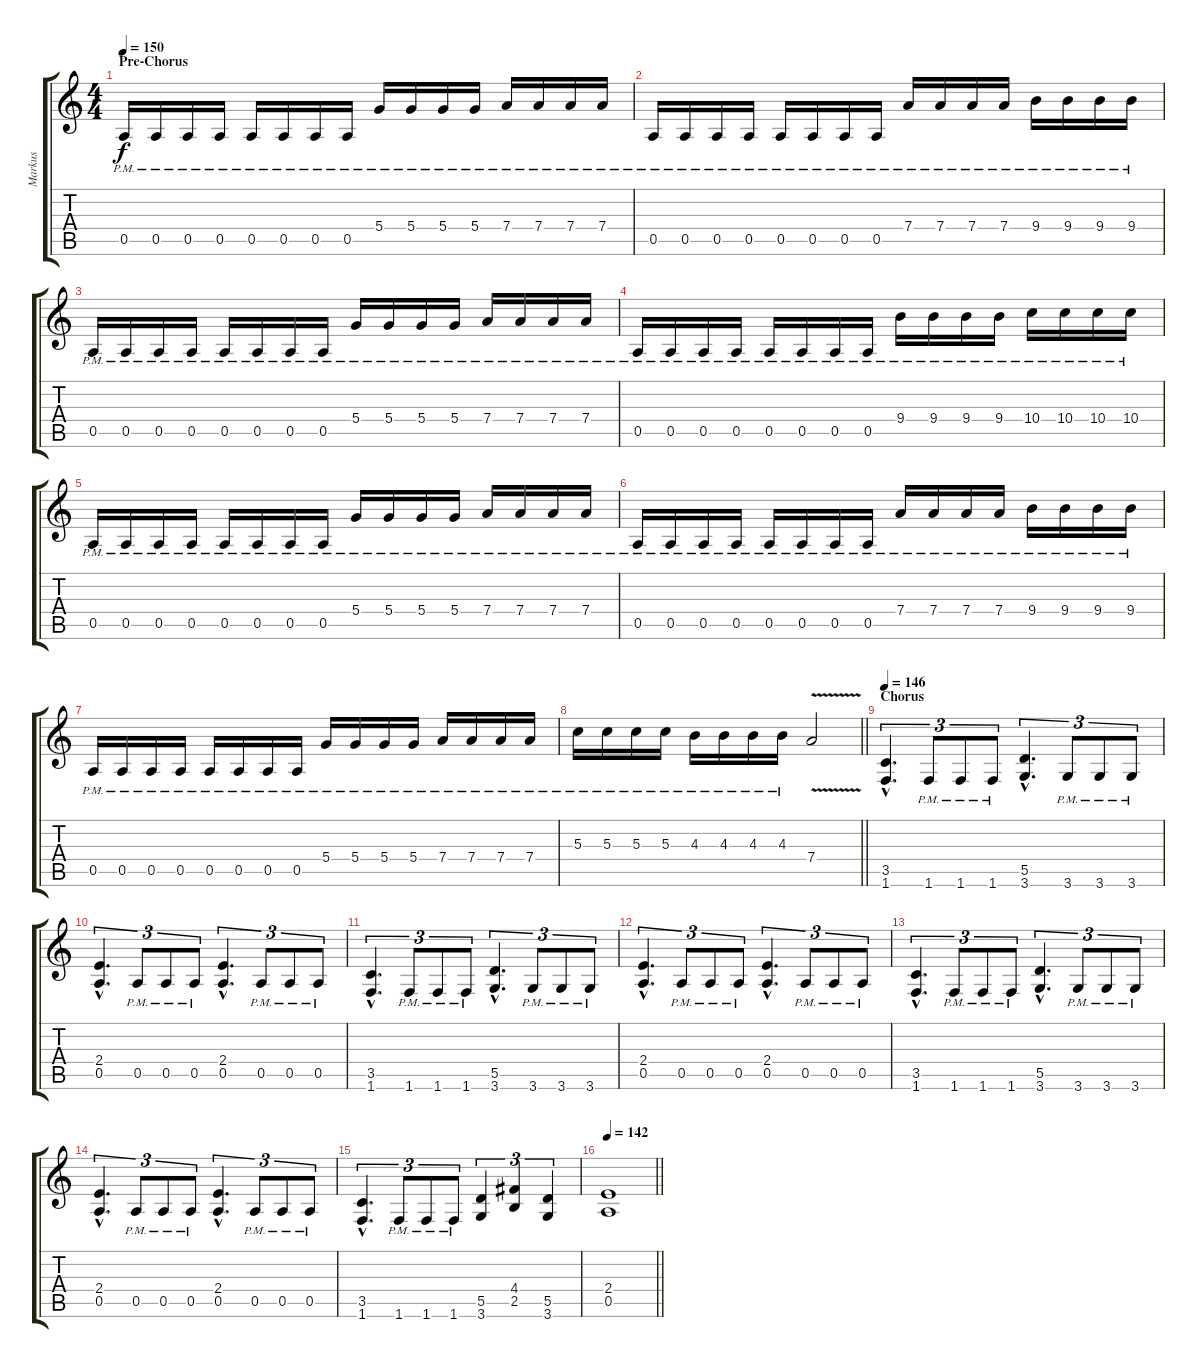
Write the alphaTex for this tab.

\track ("Markus" "Markus") {instrument distortionguitar}
\staff {score tabs}
\tuning (E4 B3 G3 D3 A2 E2) {hide}
\ts (4 4)
\section ("" "Pre-Chorus")
\tempo 150
\clef g2
\ks c
0.5{pm}.16{dy f} 0.5{pm}.16 0.5{pm}.16 0.5{pm}.16 0.5{pm}.16 0.5{pm}.16 0.5{pm}.16 0.5{pm}.16 5.4{pm}.16 5.4{pm}.16 5.4{pm}.16 5.4{pm}.16 7.4{pm}.16 7.4{pm}.16 7.4{pm}.16 7.4{pm}.16 |
0.5{pm}.16 0.5{pm}.16 0.5{pm}.16 0.5{pm}.16 0.5{pm}.16 0.5{pm}.16 0.5{pm}.16 0.5{pm}.16 7.4{pm}.16 7.4{pm}.16 7.4{pm}.16 7.4{pm}.16 9.4{pm}.16 9.4{pm}.16 9.4{pm}.16 9.4{pm}.16 |
0.5{pm}.16 0.5{pm}.16 0.5{pm}.16 0.5{pm}.16 0.5{pm}.16 0.5{pm}.16 0.5{pm}.16 0.5{pm}.16 5.4{pm}.16 5.4{pm}.16 5.4{pm}.16 5.4{pm}.16 7.4{pm}.16 7.4{pm}.16 7.4{pm}.16 7.4{pm}.16 |
0.5{pm}.16 0.5{pm}.16 0.5{pm}.16 0.5{pm}.16 0.5{pm}.16 0.5{pm}.16 0.5{pm}.16 0.5{pm}.16 9.4{pm}.16 9.4{pm}.16 9.4{pm}.16 9.4{pm}.16 10.4{pm}.16 10.4{pm}.16 10.4{pm}.16 10.4{pm}.16 |
0.5{pm}.16 0.5{pm}.16 0.5{pm}.16 0.5{pm}.16 0.5{pm}.16 0.5{pm}.16 0.5{pm}.16 0.5{pm}.16 5.4{pm}.16 5.4{pm}.16 5.4{pm}.16 5.4{pm}.16 7.4{pm}.16 7.4{pm}.16 7.4{pm}.16 7.4{pm}.16 |
0.5{pm}.16 0.5{pm}.16 0.5{pm}.16 0.5{pm}.16 0.5{pm}.16 0.5{pm}.16 0.5{pm}.16 0.5{pm}.16 7.4{pm}.16 7.4{pm}.16 7.4{pm}.16 7.4{pm}.16 9.4{pm}.16 9.4{pm}.16 9.4{pm}.16 9.4{pm}.16 |
0.5{pm}.16 0.5{pm}.16 0.5{pm}.16 0.5{pm}.16 0.5{pm}.16 0.5{pm}.16 0.5{pm}.16 0.5{pm}.16 5.4{pm}.16 5.4{pm}.16 5.4{pm}.16 5.4{pm}.16 7.4{pm}.16 7.4{pm}.16 7.4{pm}.16 7.4{pm}.16 |
\barLineRight lightlight
5.3{pm}.16 5.3{pm}.16 5.3{pm}.16 5.3{pm}.16 4.3{pm}.16 4.3{pm}.16 4.3{pm}.16 4.3{pm}.16 7.4{v}.2 |
\section ("" "Chorus")
\tempo 146
(3.5{hac} 1.6{hac}).4{d tu (3 2)} 1.6{pm}.8{tu (3 2)} 1.6{pm}.8{tu (3 2)} 1.6{pm}.8{tu (3 2)} (5.5{hac} 3.6{hac}).4{d tu (3 2)} 3.6{pm}.8{tu (3 2)} 3.6{pm}.8{tu (3 2)} 3.6{pm}.8{tu (3 2)} |
(2.4{hac} 0.5{hac}).4{d tu (3 2)} 0.5{pm}.8{tu (3 2)} 0.5{pm}.8{tu (3 2)} 0.5{pm}.8{tu (3 2)} (2.4{hac} 0.5{hac}).4{d tu (3 2)} 0.5{pm}.8{tu (3 2)} 0.5{pm}.8{tu (3 2)} 0.5{pm}.8{tu (3 2)} |
(3.5{hac} 1.6{hac}).4{d tu (3 2)} 1.6{pm}.8{tu (3 2)} 1.6{pm}.8{tu (3 2)} 1.6{pm}.8{tu (3 2)} (5.5{hac} 3.6{hac}).4{d tu (3 2)} 3.6{pm}.8{tu (3 2)} 3.6{pm}.8{tu (3 2)} 3.6{pm}.8{tu (3 2)} |
(2.4{hac} 0.5{hac}).4{d tu (3 2)} 0.5{pm}.8{tu (3 2)} 0.5{pm}.8{tu (3 2)} 0.5{pm}.8{tu (3 2)} (2.4{hac} 0.5{hac}).4{d tu (3 2)} 0.5{pm}.8{tu (3 2)} 0.5{pm}.8{tu (3 2)} 0.5{pm}.8{tu (3 2)} |
(3.5{hac} 1.6{hac}).4{d tu (3 2)} 1.6{pm}.8{tu (3 2)} 1.6{pm}.8{tu (3 2)} 1.6{pm}.8{tu (3 2)} (5.5{hac} 3.6{hac}).4{d tu (3 2)} 3.6{pm}.8{tu (3 2)} 3.6{pm}.8{tu (3 2)} 3.6{pm}.8{tu (3 2)} |
(2.4{hac} 0.5{hac}).4{d tu (3 2)} 0.5{pm}.8{tu (3 2)} 0.5{pm}.8{tu (3 2)} 0.5{pm}.8{tu (3 2)} (2.4{hac} 0.5{hac}).4{d tu (3 2)} 0.5{pm}.8{tu (3 2)} 0.5{pm}.8{tu (3 2)} 0.5{pm}.8{tu (3 2)} |
(3.5{hac} 1.6{hac}).4{d tu (3 2)} 1.6{pm}.8{tu (3 2)} 1.6{pm}.8{tu (3 2)} 1.6{pm}.8{tu (3 2)} (5.5 3.6).4{tu (3 2)} (4.4 2.5).4{tu (3 2)} (5.5 3.6).4{tu (3 2)} |
\tempo 142
\barLineRight lightlight
(2.4 0.5).1
